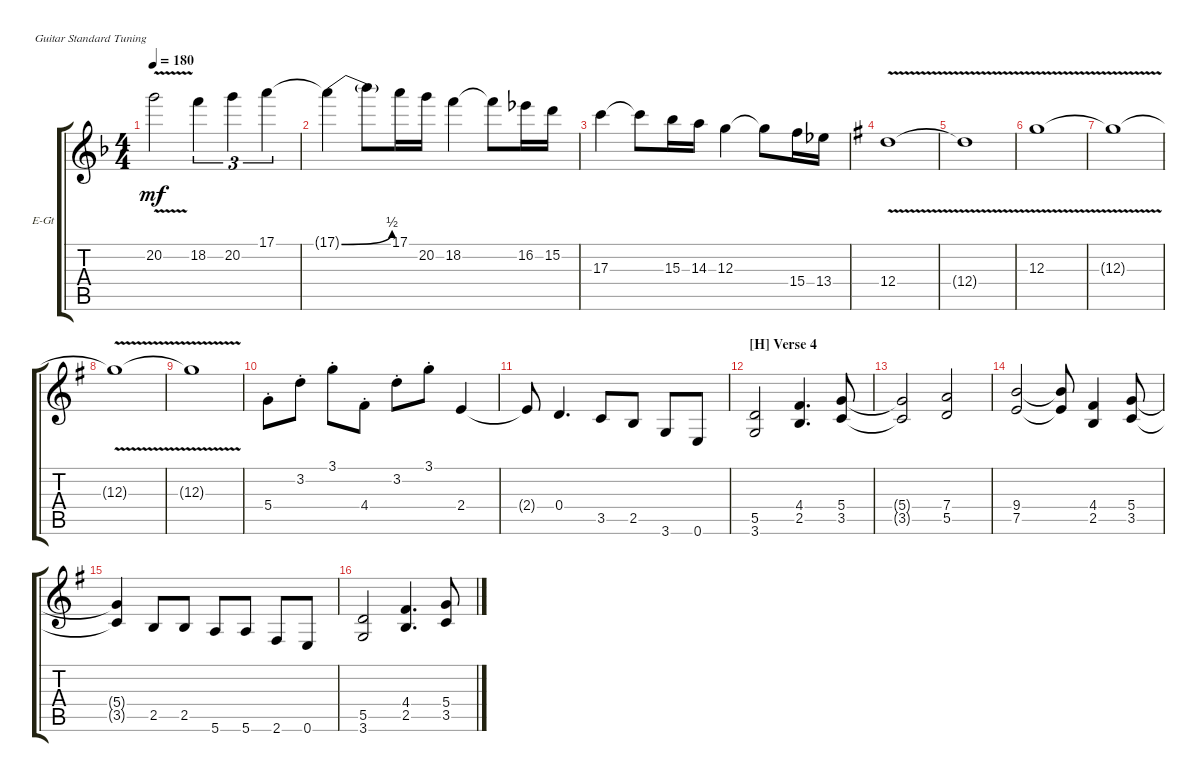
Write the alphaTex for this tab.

\defaultSystemsLayout 4
\bracketExtendMode groupsimilarinstruments
\firstSystemTrackNameOrientation horizontal
\otherSystemsTrackNameOrientation horizontal
\track ("Electric Guitar 2" "E-Gt") {instrument overdrivenguitar}
\staff {score tabs}
\tuning (E4 B3 G3 D3 A2 E2)
\ts (4 4)
\tempo 180
\clef g2
\ks f
20.2{v t}.2{dy mf} 18.2.4{tu (3 2)} 20.2.4{tu (3 2)} 17.1.4{tu (3 2)} |
17.1{be (bend 0 0 15.6 2) t}.4 17.1{t}.8 17.1.16 20.2.16 18.2.4 18.2{t}.8 16.2.16 15.2.16 |
17.3.4 17.3{t}.8 15.3.16 14.3.16 12.3.4 12.3{t}.8 15.4.16 13.4.16 |
\ks g
12.4{v}.1 |
12.4{v t}.1 |
12.3{v}.1 |
12.3{v t}.1 |
12.3{v t}.1 |
12.3{v t}.1 |
5.4{st}.8 3.2{st}.8 3.1{st}.8 4.4{st}.8 3.2{st}.8 3.1{st}.8 2.4.4 |
2.4{t}.8 0.4.4{d} 3.5.8 2.5.8 3.6.8 0.6.8 |
\section ("H" "Verse 4")
(3.6 5.5).2 (2.5 4.4).4{d} (3.5 5.4).8 |
(3.5{t} 5.4{t}).2 (5.5 7.4).2 |
(7.5 9.4).2 (7.5{t} 9.4{t}).8 (2.5 4.4).4 (3.5 5.4).8 |
(3.5{t} 5.4{t}).4 2.5.8 2.5.8 5.6.8 5.6.8 2.6.8 0.6.8 |
(3.6 5.5).2 (2.5 4.4).4{d} (3.5 5.4).8
